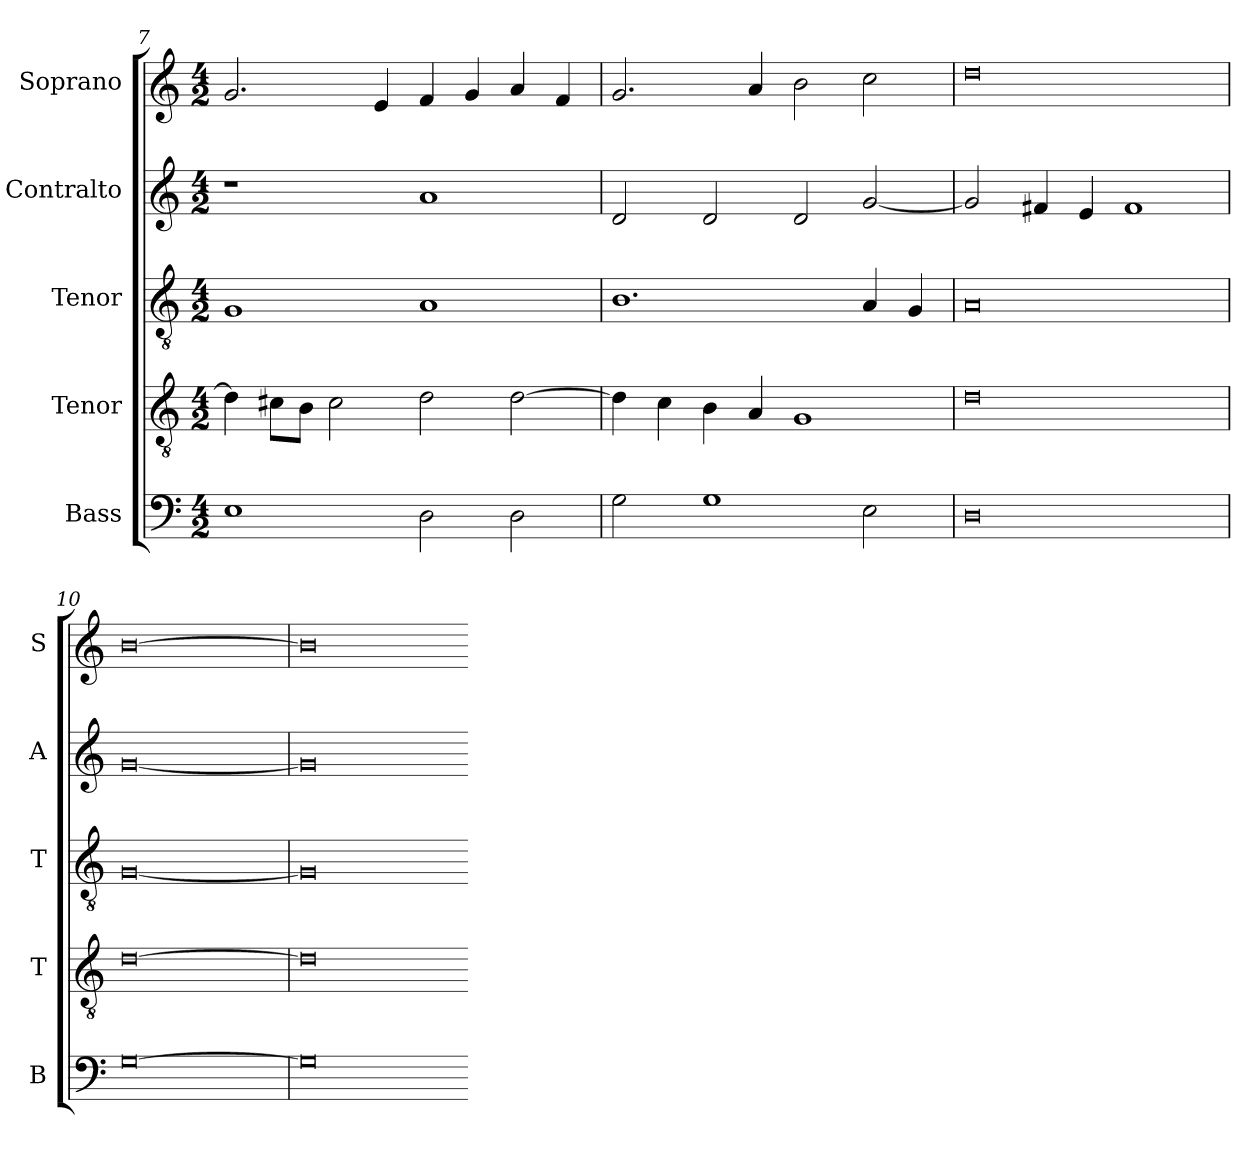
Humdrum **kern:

**kern	**kern	**kern	**kern	**kern
*part5	*part4	*part3	*part2	*part1
*staff5	*staff4	*staff3	*staff2	*staff1
*I"Bass	*I"Tenor	*I"Tenor	*I"Contralto	*I"Soprano
*I'B	*I'T	*I'T	*I'A	*I'S
*clefF4	*clefGv2	*clefGv2	*clefG2	*clefG2
*k[]	*k[]	*k[]	*k[]	*k[]
*G:mix	*G:mix	*G:mix	*G:mix	*G:mix
*M4/2	*M4/2	*M4/2	*M4/2	*M4/2
=7	=7	=7	=7	=7
1E	4d]	1G	1r	2.g
.	8c#X\L	.	.	.
.	8B\J	.	.	.
.	2c#	.	.	.
.	.	.	.	4e
2D	2d	1A	1a	4f
.	.	.	.	4g
2D	[2d	.	.	4a
.	.	.	.	4f
=8	=8	=8	=8	=8
2G	4d]	1.B	2d	2.g
.	4c	.	.	.
1G	4B	.	2d	.
.	4A	.	.	4a
.	1G	.	2d	2b
2E	.	4A	[2g	2cc
.	.	4G	.	.
=9	=9	=9	=9	=9
0D	0d	0A	2g]	0dd
.	.	.	4f#X	.
.	.	.	4e	.
.	.	.	1f#	.
=10	=10	=10	=10	=10
[0G	[0d	[0G	[0g	[0b
=11	=11	=11	=11	=11
0G]	0d]	0G]	0g]	0b]
=-	=-	=-	=-	=-
*-	*-	*-	*-	*-
